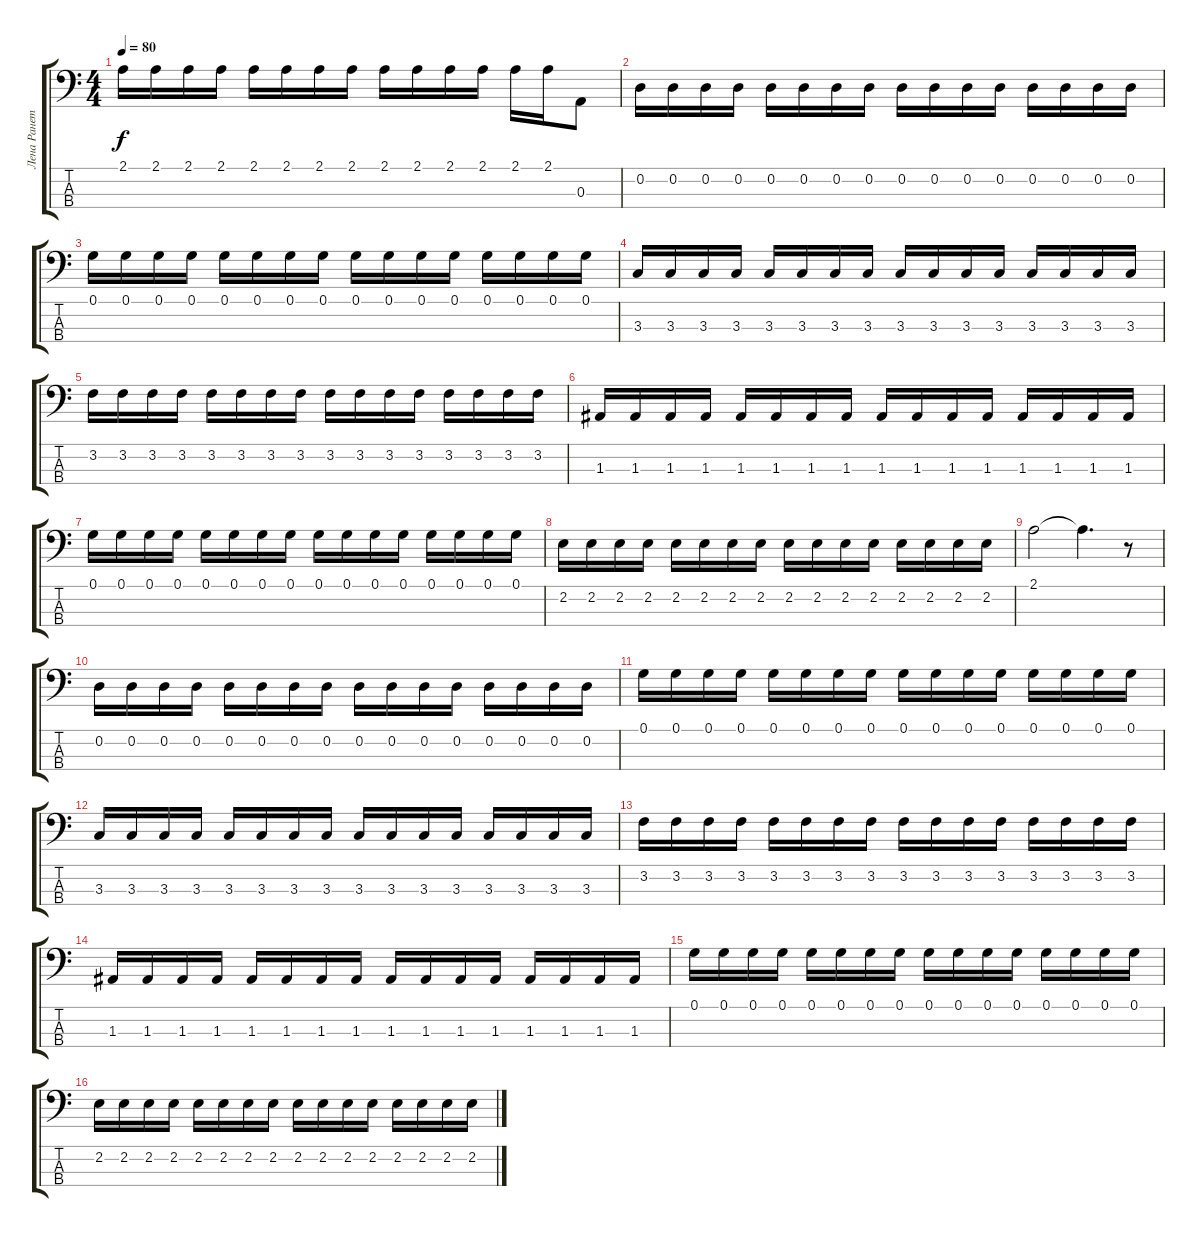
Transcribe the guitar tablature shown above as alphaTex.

\track ("Лена Ранетка" "Лена Ранет") {instrument electricbassfinger}
\staff {score tabs}
\tuning (G2 D2 A1 E1) {hide}
\ts (4 4)
\tempo 80
\clef f4
\ks c
2.1.16{dy f} 2.1.16 2.1.16 2.1.16 2.1.16 2.1.16 2.1.16 2.1.16 2.1.16 2.1.16 2.1.16 2.1.16 2.1.16 2.1.16 0.3.8 |
0.2.16 0.2.16 0.2.16 0.2.16 0.2.16 0.2.16 0.2.16 0.2.16 0.2.16 0.2.16 0.2.16 0.2.16 0.2.16 0.2.16 0.2.16 0.2.16 |
0.1.16 0.1.16 0.1.16 0.1.16 0.1.16 0.1.16 0.1.16 0.1.16 0.1.16 0.1.16 0.1.16 0.1.16 0.1.16 0.1.16 0.1.16 0.1.16 |
3.3.16 3.3.16 3.3.16 3.3.16 3.3.16 3.3.16 3.3.16 3.3.16 3.3.16 3.3.16 3.3.16 3.3.16 3.3.16 3.3.16 3.3.16 3.3.16 |
3.2.16 3.2.16 3.2.16 3.2.16 3.2.16 3.2.16 3.2.16 3.2.16 3.2.16 3.2.16 3.2.16 3.2.16 3.2.16 3.2.16 3.2.16 3.2.16 |
1.3.16 1.3.16 1.3.16 1.3.16 1.3.16 1.3.16 1.3.16 1.3.16 1.3.16 1.3.16 1.3.16 1.3.16 1.3.16 1.3.16 1.3.16 1.3.16 |
0.1.16 0.1.16 0.1.16 0.1.16 0.1.16 0.1.16 0.1.16 0.1.16 0.1.16 0.1.16 0.1.16 0.1.16 0.1.16 0.1.16 0.1.16 0.1.16 |
2.2.16 2.2.16 2.2.16 2.2.16 2.2.16 2.2.16 2.2.16 2.2.16 2.2.16 2.2.16 2.2.16 2.2.16 2.2.16 2.2.16 2.2.16 2.2.16 |
2.1.2 2.1{t}.4{d} r.8 |
0.2.16 0.2.16 0.2.16 0.2.16 0.2.16 0.2.16 0.2.16 0.2.16 0.2.16 0.2.16 0.2.16 0.2.16 0.2.16 0.2.16 0.2.16 0.2.16 |
0.1.16 0.1.16 0.1.16 0.1.16 0.1.16 0.1.16 0.1.16 0.1.16 0.1.16 0.1.16 0.1.16 0.1.16 0.1.16 0.1.16 0.1.16 0.1.16 |
3.3.16 3.3.16 3.3.16 3.3.16 3.3.16 3.3.16 3.3.16 3.3.16 3.3.16 3.3.16 3.3.16 3.3.16 3.3.16 3.3.16 3.3.16 3.3.16 |
3.2.16 3.2.16 3.2.16 3.2.16 3.2.16 3.2.16 3.2.16 3.2.16 3.2.16 3.2.16 3.2.16 3.2.16 3.2.16 3.2.16 3.2.16 3.2.16 |
1.3.16 1.3.16 1.3.16 1.3.16 1.3.16 1.3.16 1.3.16 1.3.16 1.3.16 1.3.16 1.3.16 1.3.16 1.3.16 1.3.16 1.3.16 1.3.16 |
0.1.16 0.1.16 0.1.16 0.1.16 0.1.16 0.1.16 0.1.16 0.1.16 0.1.16 0.1.16 0.1.16 0.1.16 0.1.16 0.1.16 0.1.16 0.1.16 |
2.2.16 2.2.16 2.2.16 2.2.16 2.2.16 2.2.16 2.2.16 2.2.16 2.2.16 2.2.16 2.2.16 2.2.16 2.2.16 2.2.16 2.2.16 2.2.16
